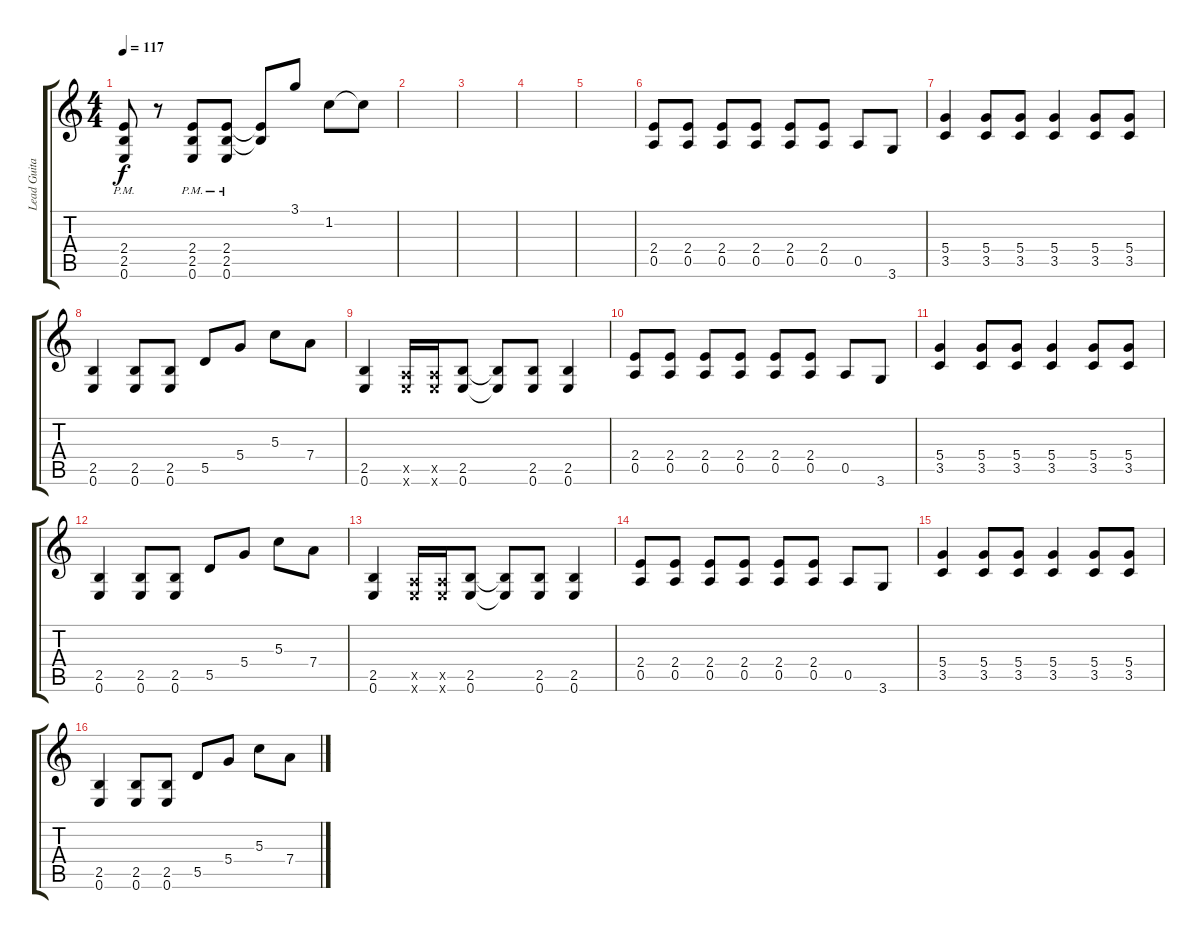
\track ("Lead Guitar" "Lead Guita") {instrument distortionguitar}
\staff {score tabs}
\tuning (E4 B3 G3 D3 A2 E2) {hide}
\ts (4 4)
\tempo 117
\clef g2
\ks c
(2.4{pm} 2.5{pm} 0.6{pm}).8{dy f} r.8 (2.4{pm} 2.5{pm} 0.6{pm}).8 (2.4{pm} 2.5{pm} 0.6{pm}).8 (2.4{t} 2.5{t}).8 3.1.8 1.2.8 1.2{t}.8 |
|
|
|
|
(2.4 0.5).8{volume 13} (2.4 0.5).8 (2.4 0.5).8 (2.4 0.5).8 (2.4 0.5).8 (2.4 0.5).8 0.5.8 3.6.8 |
(5.4 3.5).4 (5.4 3.5).8 (5.4 3.5).8 (5.4 3.5).4 (5.4 3.5).8 (5.4 3.5).8 |
(2.5 0.6).4 (2.5 0.6).8 (2.5 0.6).8 5.5.8 5.4.8 5.3.8 7.4.8 |
(2.5 0.6).4 (0.5{x} 0.6{x}).16 (0.5{x} 0.6{x}).16 (2.5 0.6).8 (2.5{t} 0.6{t}).8 (2.5 0.6).8 (2.5 0.6).4 |
(2.4 0.5).8{volume 13} (2.4 0.5).8 (2.4 0.5).8 (2.4 0.5).8 (2.4 0.5).8 (2.4 0.5).8 0.5.8 3.6.8 |
(5.4 3.5).4 (5.4 3.5).8 (5.4 3.5).8 (5.4 3.5).4 (5.4 3.5).8 (5.4 3.5).8 |
(2.5 0.6).4 (2.5 0.6).8 (2.5 0.6).8 5.5.8 5.4.8 5.3.8 7.4.8 |
(2.5 0.6).4 (0.5{x} 0.6{x}).16 (0.5{x} 0.6{x}).16 (2.5 0.6).8 (2.5{t} 0.6{t}).8 (2.5 0.6).8 (2.5 0.6).4 |
(2.4 0.5).8{volume 13} (2.4 0.5).8 (2.4 0.5).8 (2.4 0.5).8 (2.4 0.5).8 (2.4 0.5).8 0.5.8 3.6.8 |
(5.4 3.5).4 (5.4 3.5).8 (5.4 3.5).8 (5.4 3.5).4 (5.4 3.5).8 (5.4 3.5).8 |
(2.5 0.6).4 (2.5 0.6).8 (2.5 0.6).8 5.5.8 5.4.8 5.3.8 7.4.8
